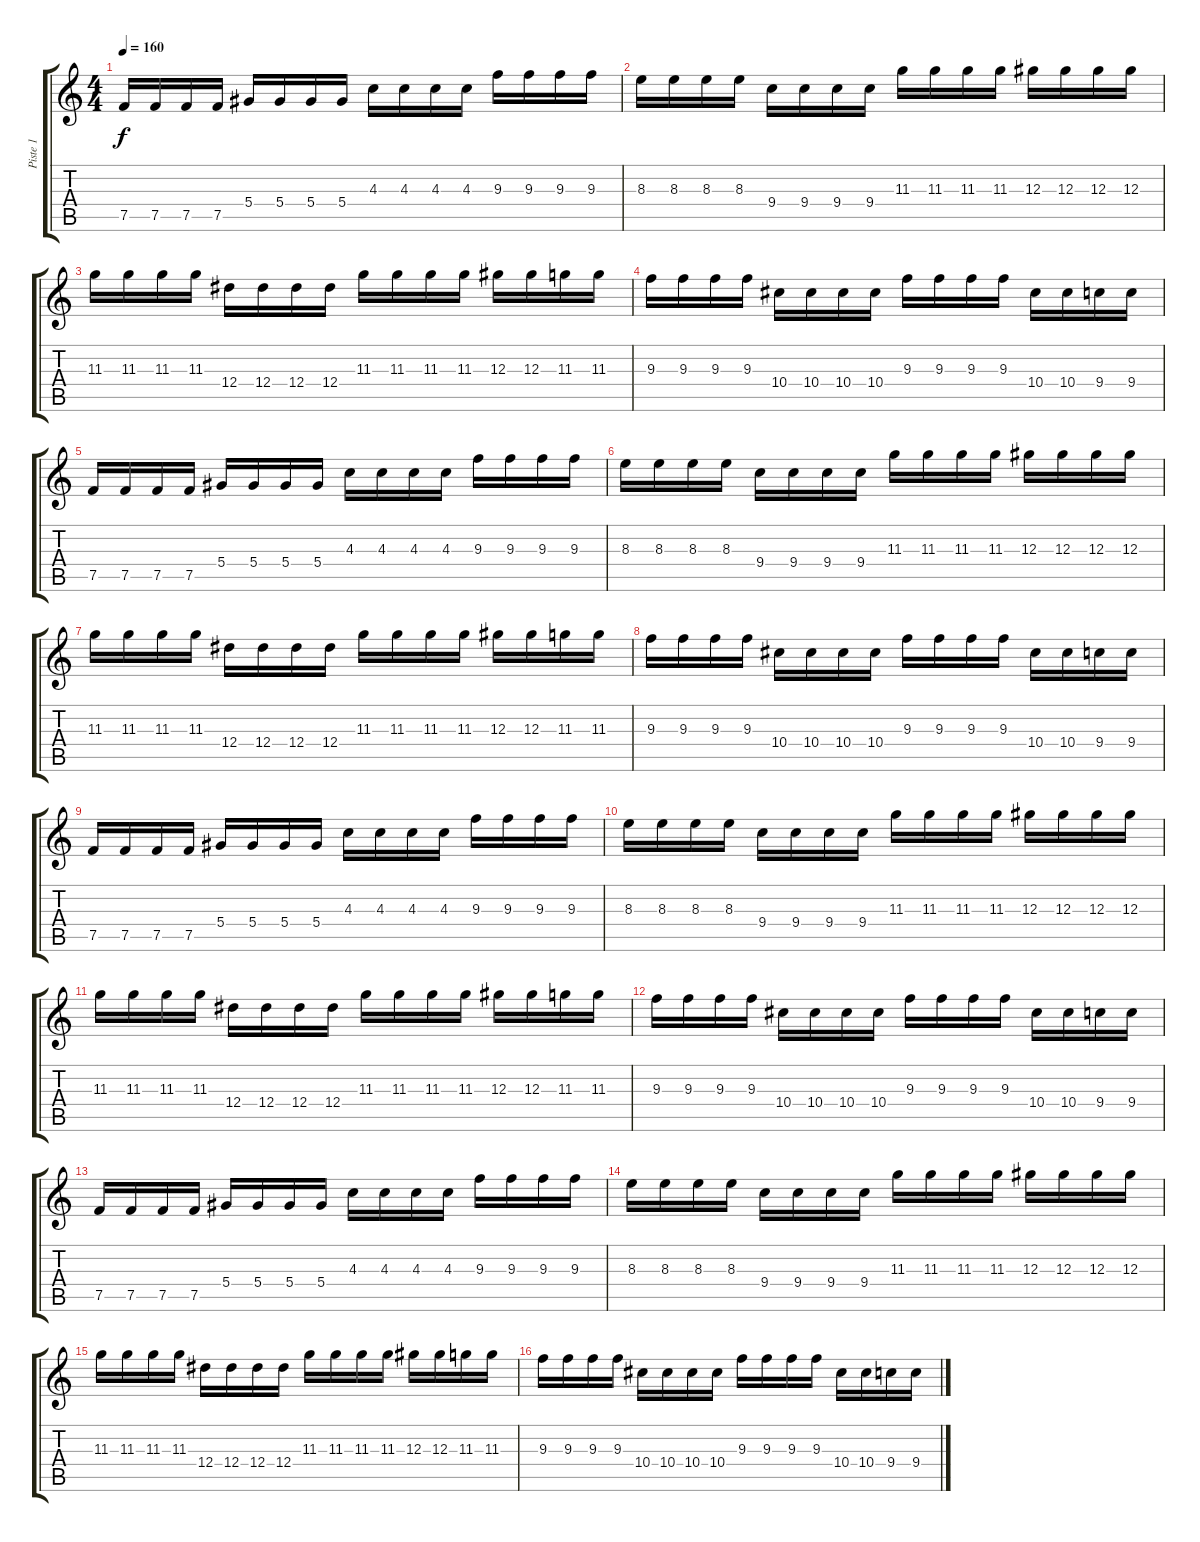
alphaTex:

\track ("Piste 1" "Piste 1") {instrument distortionguitar}
\staff {score tabs}
\tuning (F4 C4 Ab3 Eb3 Bb2 F2) {hide}
\ts (4 4)
\tempo 160
\clef g2
\ks c
7.5.16{dy f} 7.5.16 7.5.16 7.5.16 5.4.16 5.4.16 5.4.16 5.4.16 4.3.16 4.3.16 4.3.16 4.3.16 9.3.16 9.3.16 9.3.16 9.3.16 |
8.3.16 8.3.16 8.3.16 8.3.16 9.4.16 9.4.16 9.4.16 9.4.16 11.3.16 11.3.16 11.3.16 11.3.16 12.3.16 12.3.16 12.3.16 12.3.16 |
11.3.16 11.3.16 11.3.16 11.3.16 12.4.16 12.4.16 12.4.16 12.4.16 11.3.16 11.3.16 11.3.16 11.3.16 12.3.16 12.3.16 11.3.16 11.3.16 |
9.3.16 9.3.16 9.3.16 9.3.16 10.4.16 10.4.16 10.4.16 10.4.16 9.3.16 9.3.16 9.3.16 9.3.16 10.4.16 10.4.16 9.4.16 9.4.16 |
7.5.16 7.5.16 7.5.16 7.5.16 5.4.16 5.4.16 5.4.16 5.4.16 4.3.16 4.3.16 4.3.16 4.3.16 9.3.16 9.3.16 9.3.16 9.3.16 |
8.3.16 8.3.16 8.3.16 8.3.16 9.4.16 9.4.16 9.4.16 9.4.16 11.3.16 11.3.16 11.3.16 11.3.16 12.3.16 12.3.16 12.3.16 12.3.16 |
11.3.16 11.3.16 11.3.16 11.3.16 12.4.16 12.4.16 12.4.16 12.4.16 11.3.16 11.3.16 11.3.16 11.3.16 12.3.16 12.3.16 11.3.16 11.3.16 |
9.3.16 9.3.16 9.3.16 9.3.16 10.4.16 10.4.16 10.4.16 10.4.16 9.3.16 9.3.16 9.3.16 9.3.16 10.4.16 10.4.16 9.4.16 9.4.16 |
7.5.16 7.5.16 7.5.16 7.5.16 5.4.16 5.4.16 5.4.16 5.4.16 4.3.16 4.3.16 4.3.16 4.3.16 9.3.16 9.3.16 9.3.16 9.3.16 |
8.3.16 8.3.16 8.3.16 8.3.16 9.4.16 9.4.16 9.4.16 9.4.16 11.3.16 11.3.16 11.3.16 11.3.16 12.3.16 12.3.16 12.3.16 12.3.16 |
11.3.16 11.3.16 11.3.16 11.3.16 12.4.16 12.4.16 12.4.16 12.4.16 11.3.16 11.3.16 11.3.16 11.3.16 12.3.16 12.3.16 11.3.16 11.3.16 |
9.3.16 9.3.16 9.3.16 9.3.16 10.4.16 10.4.16 10.4.16 10.4.16 9.3.16 9.3.16 9.3.16 9.3.16 10.4.16 10.4.16 9.4.16 9.4.16 |
7.5.16 7.5.16 7.5.16 7.5.16 5.4.16 5.4.16 5.4.16 5.4.16 4.3.16 4.3.16 4.3.16 4.3.16 9.3.16 9.3.16 9.3.16 9.3.16 |
8.3.16 8.3.16 8.3.16 8.3.16 9.4.16 9.4.16 9.4.16 9.4.16 11.3.16 11.3.16 11.3.16 11.3.16 12.3.16 12.3.16 12.3.16 12.3.16 |
11.3.16 11.3.16 11.3.16 11.3.16 12.4.16 12.4.16 12.4.16 12.4.16 11.3.16 11.3.16 11.3.16 11.3.16 12.3.16 12.3.16 11.3.16 11.3.16 |
9.3.16 9.3.16 9.3.16 9.3.16 10.4.16 10.4.16 10.4.16 10.4.16 9.3.16 9.3.16 9.3.16 9.3.16 10.4.16 10.4.16 9.4.16 9.4.16
